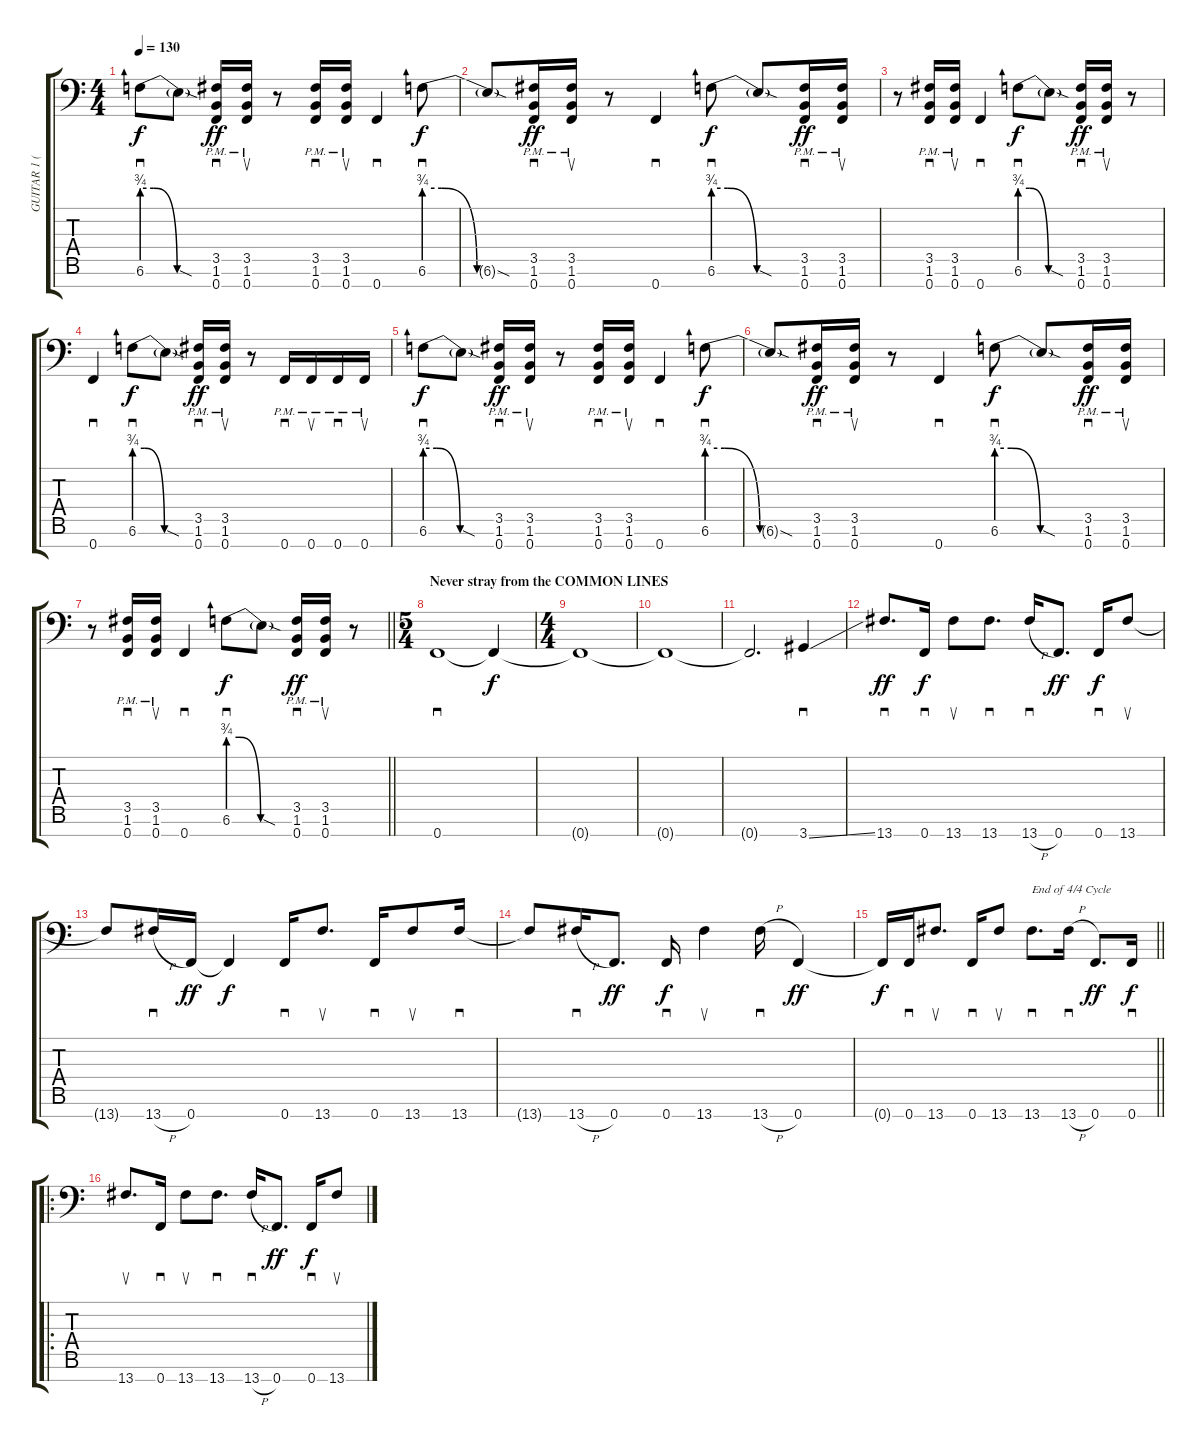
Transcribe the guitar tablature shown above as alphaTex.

\track ("GUITAR 1 (Fredrik Thordendal)" "GUITAR 1 (") {instrument overdrivenguitar}
\staff {score tabs}
\tuning (Bb3 F3 Db3 Ab2 Eb2 Bb1 F1) {hide}
\ts (4 4)
\tempo 130
\clef f4
\ks c
6.6{be (custom 0 3 10 3 30 0 60 0)}.8{sd dy f} 6.6{sod t}.8 (3.5 1.6 0.7{pm}).16{sd dy ff} (3.5 1.6 0.7{pm}).16{su} r.8 (3.5 1.6 0.7{pm}).16{sd} (3.5 1.6 0.7{pm}).16{su} 0.7.4{sd} 6.6{be (custom 0 3 10 3 30 0 60 0)}.8{sd dy f} |
6.6{sod t}.8 (3.5 1.6 0.7{pm}).16{sd dy ff} (3.5 1.6 0.7{pm}).16{su} r.8 0.7.4{sd} 6.6{be (custom 0 3 10 3 30 0 60 0)}.8{sd dy f} 6.6{sod t}.8 (3.5 1.6 0.7{pm}).16{sd dy ff} (3.5 1.6 0.7{pm}).16{su} |
r.8 (3.5 1.6 0.7{pm}).16{sd} (3.5 1.6 0.7{pm}).16{su} 0.7.4{sd} 6.6{be (custom 0 3 10 3 30 0 60 0)}.8{sd dy f} 6.6{sod t}.8 (3.5 1.6 0.7{pm}).16{sd dy ff} (3.5 1.6 0.7{pm}).16{su} r.8 |
0.7.4{sd} 6.6{be (custom 0 3 10 3 30 0 60 0)}.8{sd dy f} 6.6{sod t}.8 (3.5 1.6 0.7{pm}).16{sd dy ff} (3.5 1.6 0.7{pm}).16{su} r.8 0.7{pm}.16{sd} 0.7{pm}.16{su} 0.7{pm}.16{sd} 0.7{pm}.16{su} |
6.6{be (custom 0 3 10 3 30 0 60 0)}.8{sd dy f} 6.6{sod t}.8 (3.5 1.6 0.7{pm}).16{sd dy ff} (3.5 1.6 0.7{pm}).16{su} r.8 (3.5 1.6 0.7{pm}).16{sd} (3.5 1.6 0.7{pm}).16{su} 0.7.4{sd} 6.6{be (custom 0 3 10 3 30 0 60 0)}.8{sd dy f} |
6.6{sod t}.8 (3.5 1.6 0.7{pm}).16{sd dy ff} (3.5 1.6 0.7{pm}).16{su} r.8 0.7.4{sd} 6.6{be (custom 0 3 10 3 30 0 60 0)}.8{sd dy f} 6.6{sod t}.8 (3.5 1.6 0.7{pm}).16{sd dy ff} (3.5 1.6 0.7{pm}).16{su} |
\barLineRight lightlight
r.8 (3.5 1.6 0.7{pm}).16{sd} (3.5 1.6 0.7{pm}).16{su} 0.7.4{sd} 6.6{be (custom 0 3 10 3 30 0 60 0)}.8{sd dy f} 6.6{sod t}.8 (3.5 1.6 0.7{pm}).16{sd dy ff} (3.5 1.6 0.7{pm}).16{su} r.8 |
\ts (5 4)
\section ("" "Never stray from the COMMON LINES")
0.7.1{sd} 0.7{t}.4{dy f} |
\ts (4 4)
0.7{t}.1 |
0.7{t}.1 |
0.7{t}.2{d} 3.7{ss}.4{sd} |
13.7.8{d sd dy ff} 0.7.16{sd dy f} 13.7.8{su} 13.7.8{d sd} 13.7{h}.16{sd} 0.7.8{d dy ff} 0.7.16{sd dy f} 13.7.8{su} |
13.7{t}.8 13.7{h}.16{sd} 0.7.16{dy ff} 0.7{t}.4{dy f} 0.7.16{sd} 13.7.8{d su} 0.7.16{sd} 13.7.8{su} 13.7.16{sd} |
13.7{t}.8 13.7{h}.16{sd} 0.7.8{d dy ff} 0.7.16{sd dy f} 13.7.4{su} 13.7{h}.16{sd} 0.7.4{dy ff} |
\barLineRight lightlight
0.7{t}.16{dy f} 0.7.16{sd} 13.7.8{d su} 0.7.16{sd} 13.7.8{su} 13.7.8{d sd txt "End of 4/4 Cycle"} 13.7{h}.16{sd} 0.7.8{d dy ff} 0.7.16{sd dy f} |
\ro
13.7.8{d su} 0.7.16{sd} 13.7.8{su} 13.7.8{d sd} 13.7{h}.16{sd} 0.7.8{d dy ff} 0.7.16{sd dy f} 13.7.8{su}
